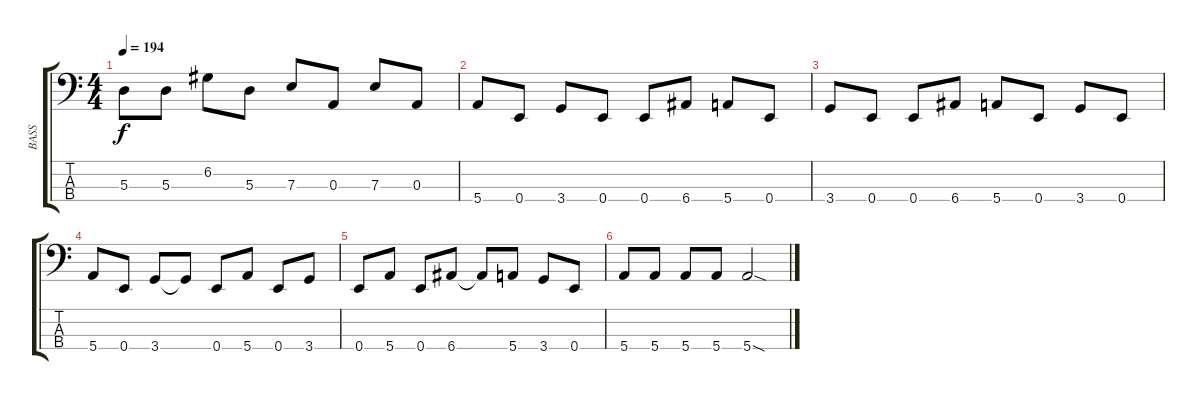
\track ("BASS" "BASS") {instrument electricbassfinger}
\staff {score tabs}
\tuning (G2 D2 A1 E1) {hide}
\ts (4 4)
\tempo 194
\clef f4
\ks c
5.3.8{dy f} 5.3.8 6.2.8 5.3.8 7.3.8 0.3.8 7.3.8 0.3.8 |
5.4.8 0.4.8 3.4.8 0.4.8 0.4.8 6.4.8 5.4.8 0.4.8 |
3.4.8 0.4.8 0.4.8 6.4.8 5.4.8 0.4.8 3.4.8 0.4.8 |
5.4.8 0.4.8 3.4.8 3.4{t}.8 0.4.8 5.4.8 0.4.8 3.4.8 |
0.4.8 5.4.8 0.4.8 6.4.8 6.4{t}.8 5.4.8 3.4.8 0.4.8 |
5.4.8 5.4.8 5.4.8 5.4.8 5.4{sod}.2
